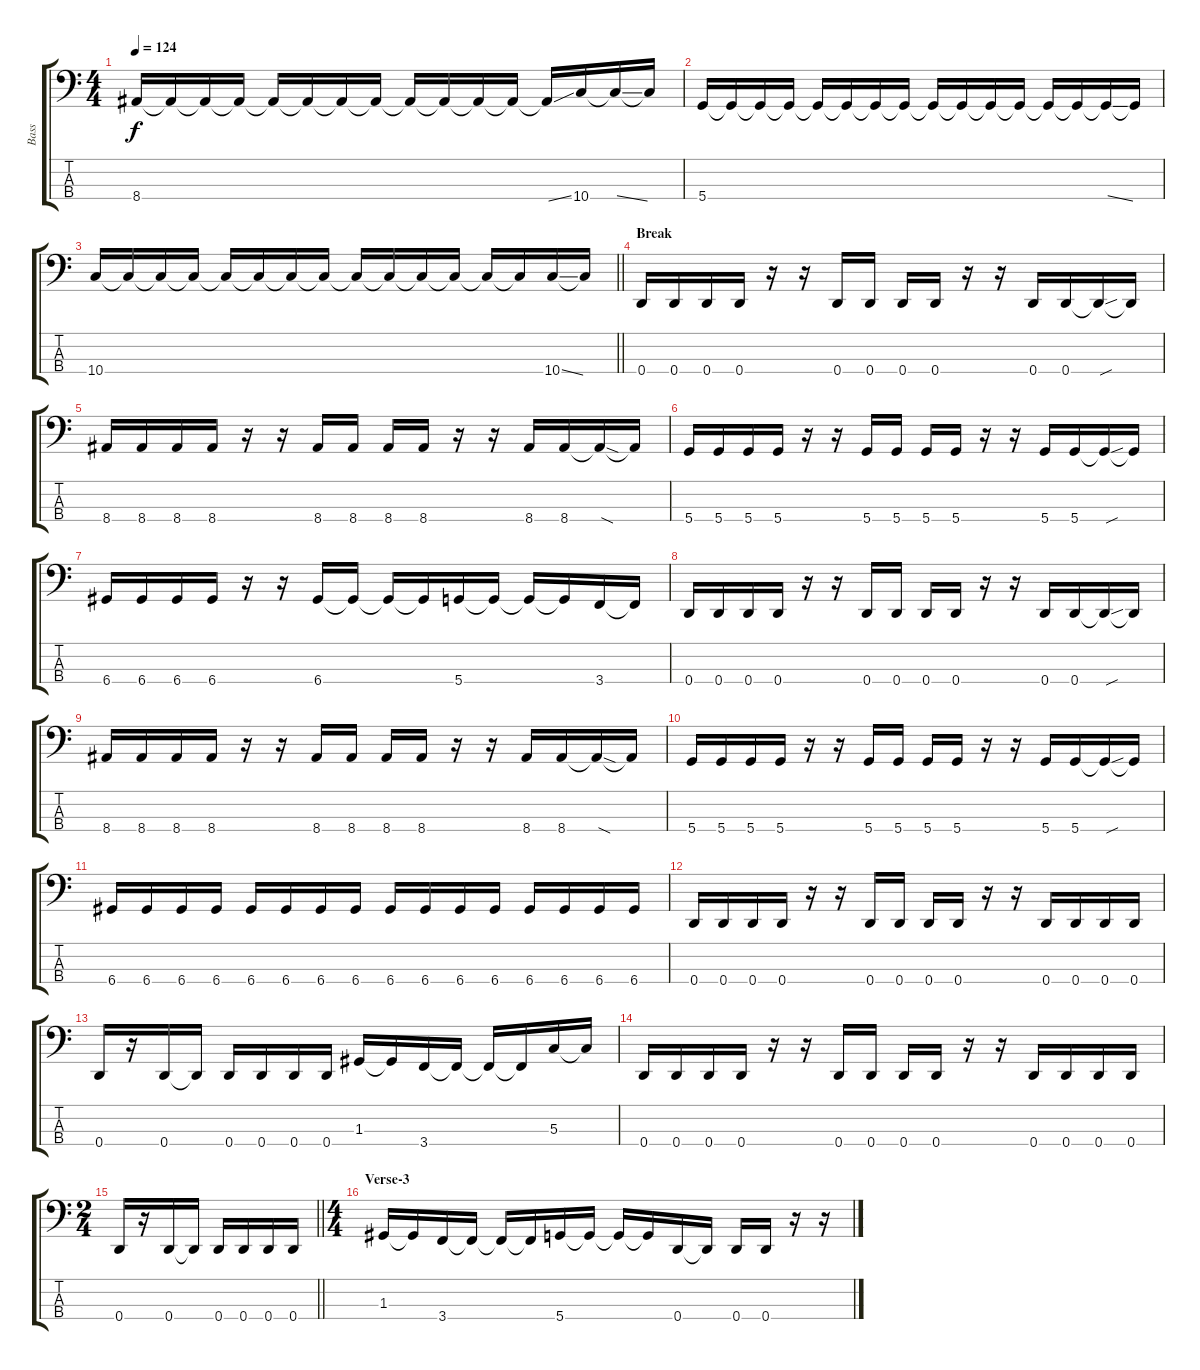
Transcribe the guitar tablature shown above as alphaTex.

\track ("Bass" "Bass") {instrument electricbassfinger}
\staff {score tabs}
\tuning (F2 C2 G1 D1) {hide}
\ts (4 4)
\tempo 124
\clef f4
\ks c
8.4.16{dy f} 8.4{t}.16 8.4{t}.16 8.4{t}.16 8.4{t}.16 8.4{t}.16 8.4{t}.16 8.4{t}.16 8.4{t}.16 8.4{t}.16 8.4{t}.16 8.4{t}.16 8.4{ss t}.16 10.4.16 10.4{ss t}.16 10.4{t}.16 |
5.4.16 5.4{t}.16 5.4{t}.16 5.4{t}.16 5.4{t}.16 5.4{t}.16 5.4{t}.16 5.4{t}.16 5.4{t}.16 5.4{t}.16 5.4{t}.16 5.4{t}.16 5.4{t}.16 5.4{t}.16 5.4{ss t}.16 5.4{t}.16 |
\barLineRight lightlight
10.4.16 10.4{t}.16 10.4{t}.16 10.4{t}.16 10.4{t}.16 10.4{t}.16 10.4{t}.16 10.4{t}.16 10.4{t}.16 10.4{t}.16 10.4{t}.16 10.4{t}.16 10.4{t}.16 10.4{t}.16 10.4{ss}.16 10.4{t}.16 |
\section ("" "Break")
0.4.16 0.4.16 0.4.16 0.4.16 r.16 r.16 0.4.16 0.4.16 0.4.16 0.4.16 r.16 r.16 0.4.16 0.4.16 0.4{sou t}.16 0.4{t}.16 |
8.4.16 8.4.16 8.4.16 8.4.16 r.16 r.16 8.4.16 8.4.16 8.4.16 8.4.16 r.16 r.16 8.4.16 8.4.16 8.4{sod t}.16 8.4{t}.16 |
5.4.16 5.4.16 5.4.16 5.4.16 r.16 r.16 5.4.16 5.4.16 5.4.16 5.4.16 r.16 r.16 5.4.16 5.4.16 5.4{sou t}.16 5.4{t}.16 |
6.4.16 6.4.16 6.4.16 6.4.16 r.16 r.16 6.4.16 6.4{t}.16 6.4{t}.16 6.4{t}.16 5.4.16 5.4{t}.16 5.4{t}.16 5.4{t}.16 3.4.16 3.4{t}.16 |
0.4.16 0.4.16 0.4.16 0.4.16 r.16 r.16 0.4.16 0.4.16 0.4.16 0.4.16 r.16 r.16 0.4.16 0.4.16 0.4{sou t}.16 0.4{t}.16 |
8.4.16 8.4.16 8.4.16 8.4.16 r.16 r.16 8.4.16 8.4.16 8.4.16 8.4.16 r.16 r.16 8.4.16 8.4.16 8.4{sod t}.16 8.4{t}.16 |
5.4.16 5.4.16 5.4.16 5.4.16 r.16 r.16 5.4.16 5.4.16 5.4.16 5.4.16 r.16 r.16 5.4.16 5.4.16 5.4{sou t}.16 5.4{t}.16 |
6.4.16 6.4.16 6.4.16 6.4.16 6.4.16 6.4.16 6.4.16 6.4.16 6.4.16 6.4.16 6.4.16 6.4.16 6.4.16 6.4.16 6.4.16 6.4.16 |
0.4.16 0.4.16 0.4.16 0.4.16 r.16 r.16 0.4.16 0.4.16 0.4.16 0.4.16 r.16 r.16 0.4.16 0.4.16 0.4.16 0.4.16 |
0.4.16 r.16 0.4.16 0.4{t}.16 0.4.16 0.4.16 0.4.16 0.4.16 1.3.16 1.3{t}.16 3.4.16 3.4{t}.16 3.4{t}.16 3.4{t}.16 5.3.16 5.3{t}.16 |
0.4.16 0.4.16 0.4.16 0.4.16 r.16 r.16 0.4.16 0.4.16 0.4.16 0.4.16 r.16 r.16 0.4.16 0.4.16 0.4.16 0.4.16 |
\ts (2 4)
\barLineRight lightlight
0.4.16 r.16 0.4.16 0.4{t}.16 0.4.16 0.4.16 0.4.16 0.4.16 |
\ts (4 4)
\section ("" "Verse-3")
1.3.16 1.3{t}.16 3.4.16 3.4{t}.16 3.4{t}.16 3.4{t}.16 5.4.16 5.4{t}.16 5.4{t}.16 5.4{t}.16 0.4.16 0.4{t}.16 0.4.16 0.4.16 r.16 r.16
